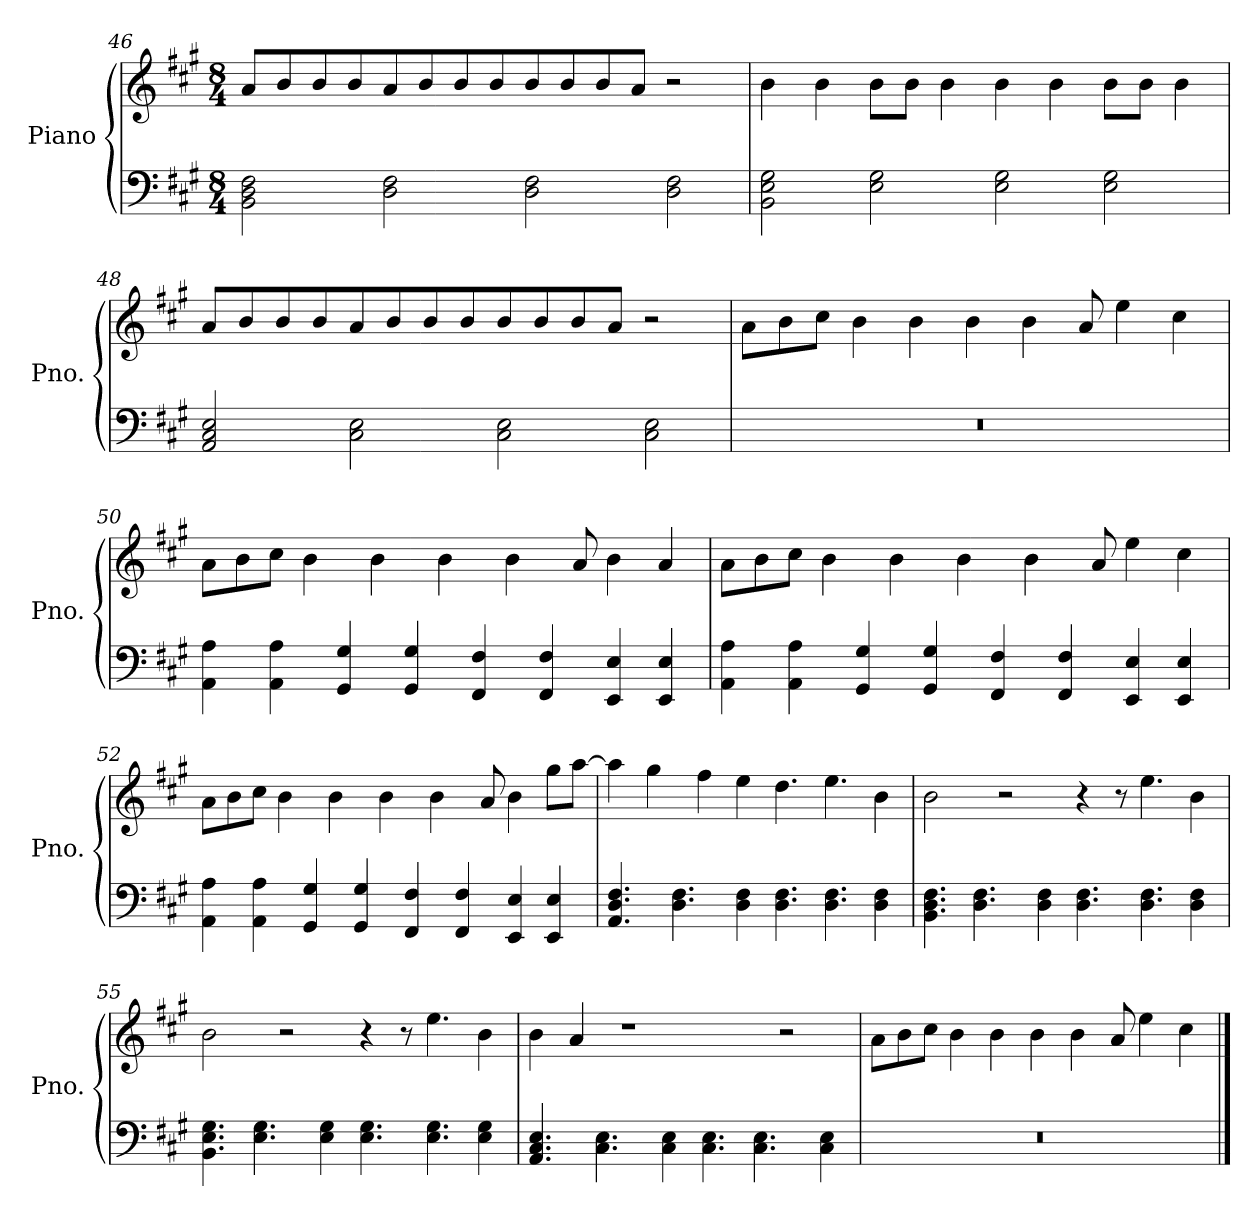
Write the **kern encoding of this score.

**kern	**kern
*part1	*part1
*staff2	*staff1
*I"Piano	*
*I'Pno.	*
!!LO:LB:g=z
*clefF4	*clefG2
*k[f#c#g#]	*k[f#c#g#]
*M8/4	*M8/4
=46	=46
2BB\ 2D\ 2F#\	8a/L
.	8b/
.	8b/
.	8b/
2D\ 2F#\	8a/
.	8b/
.	8b/
.	8b/
2D\ 2F#\	8b/
.	8b/
.	8b/
.	8a/J
2D\ 2F#\	2r
=47	=47
2BB\ 2E\ 2G#\	4b\
.	4b\
2E\ 2G#\	8b\L
.	8b\J
.	4b\
2E\ 2G#\	4b\
.	4b\
2E\ 2G#\	8b\L
.	8b\J
.	4b\
=48	=48
2AA/ 2C#/ 2E/	8a/L
.	8b/
.	8b/
.	8b/
2C#\ 2E\	8a/
.	8b/
.	8b/
.	8b/
2C#\ 2E\	8b/
.	8b/
.	8b/
.	8a/J
2C#\ 2E\	2r
!!LO:LB:g=z
=49	=49
0r	8a\L
.	8b\
.	8cc#\J
.	4b\
.	4b\
.	4b\
.	4b\
.	8a/
.	4ee\
.	4cc#\
=50	=50
4AA\ 4A\	8a\L
.	8b\
4AA\ 4A\	8cc#\J
.	4b\
4GG#/ 4G#/	.
.	4b\
4GG#/ 4G#/	.
.	4b\
4FF#/ 4F#/	.
.	4b\
4FF#/ 4F#/	.
.	8a/
4EE/ 4E/	4b\
4EE/ 4E/	4a/
!!LO:LB:g=z
=51	=51
4AA\ 4A\	8a\L
.	8b\
4AA\ 4A\	8cc#\J
.	4b\
4GG#/ 4G#/	.
.	4b\
4GG#/ 4G#/	.
.	4b\
4FF#/ 4F#/	.
.	4b\
4FF#/ 4F#/	.
.	8a/
4EE/ 4E/	4ee\
4EE/ 4E/	4cc#\
=52	=52
4AA\ 4A\	8a\L
.	8b\
4AA\ 4A\	8cc#\J
.	4b\
4GG#/ 4G#/	.
.	4b\
4GG#/ 4G#/	.
.	4b\
4FF#/ 4F#/	.
.	4b\
4FF#/ 4F#/	.
.	8a/
4EE/ 4E/	4b\
4EE/ 4E/	8gg#\L
.	[8aa\J
!!LO:LB:g=z
=53	=53
4.AA/ 4.D/ 4.F#/	4aa\]
.	4gg#\
4.D\ 4.F#\	.
.	4ff#\
4D\ 4F#\	4ee\
4.D\ 4.F#\	4.dd\
4.D\ 4.F#\	4.ee\
4D\ 4F#\	4b\
=54	=54
4.BB\ 4.D\ 4.F#\	2b\
4.D\ 4.F#\	.
.	2r
4D\ 4F#\	.
4.D\ 4.F#\	4r
.	8r
4.D\ 4.F#\	4.ee\
4D\ 4F#\	4b\
=55	=55
4.BB\ 4.E\ 4.G#\	2b\
4.E\ 4.G#\	.
.	2r
4E\ 4G#\	.
4.E\ 4.G#\	4r
.	8r
4.E\ 4.G#\	4.ee\
4E\ 4G#\	4b\
=56	=56
4.AA/ 4.C#/ 4.E/	4b\
.	4a/
4.C#\ 4.E\	.
.	1r
4C#\ 4E\	.
4.C#\ 4.E\	.
4.C#\ 4.E\	.
.	2r
4C#\ 4E\	.
!!LO:LB:g=z
=57	=57
0r	8a\L
.	8b\
.	8cc#\J
.	4b\
.	4b\
.	4b\
.	4b\
.	8a/
.	4ee\
.	4cc#\
==	==
*-	*-
